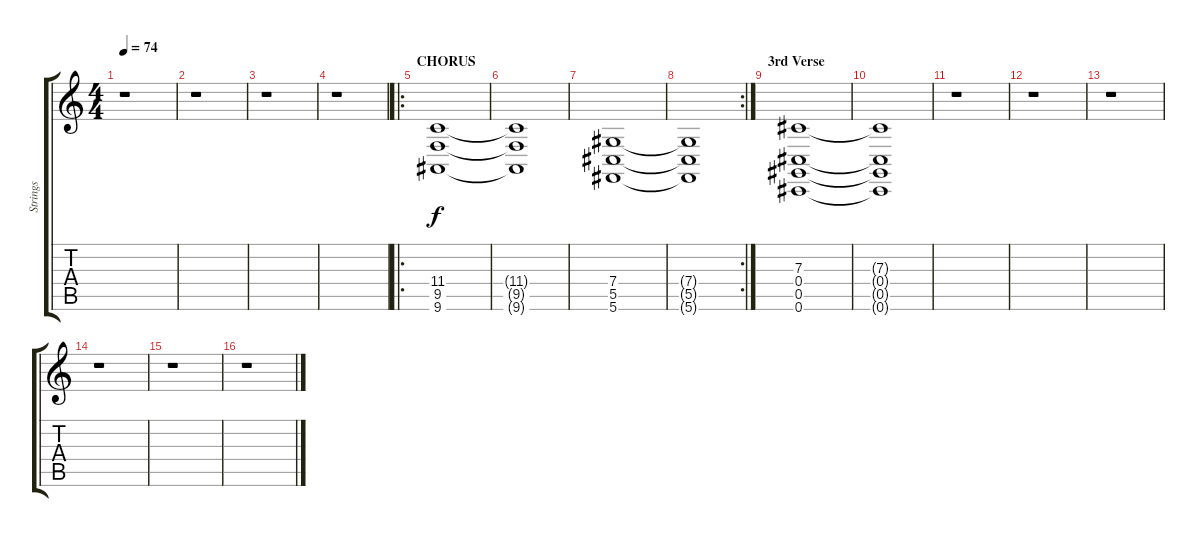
\track ("Strings" "Strings") {instrument stringensemble1}
\staff {score tabs}
\tuning (Db4 Ab3 Gb3 Db3 Ab2 Db2) {hide}
\ts (4 4)
\tempo 74
\clef g2
\ks c
r.1{dy f} |
r.1 |
r.1 |
r.1 |
\ro
\section ("" "CHORUS")
(11.4 9.5 9.6).1{volume 11} |
(11.4{t} 9.5{t} 9.6{t}).1 |
(7.4 5.5 5.6).1 |
\rc 2
(7.4{t} 5.5{t} 5.6{t}).1 |
\section ("" "3rd Verse")
(7.3 0.4 0.5 0.6).1 |
(7.3{t} 0.4{t} 0.5{t} 0.6{t}).1{volume 0} |
r.1 |
r.1 |
r.1 |
r.1 |
r.1 |
r.1
